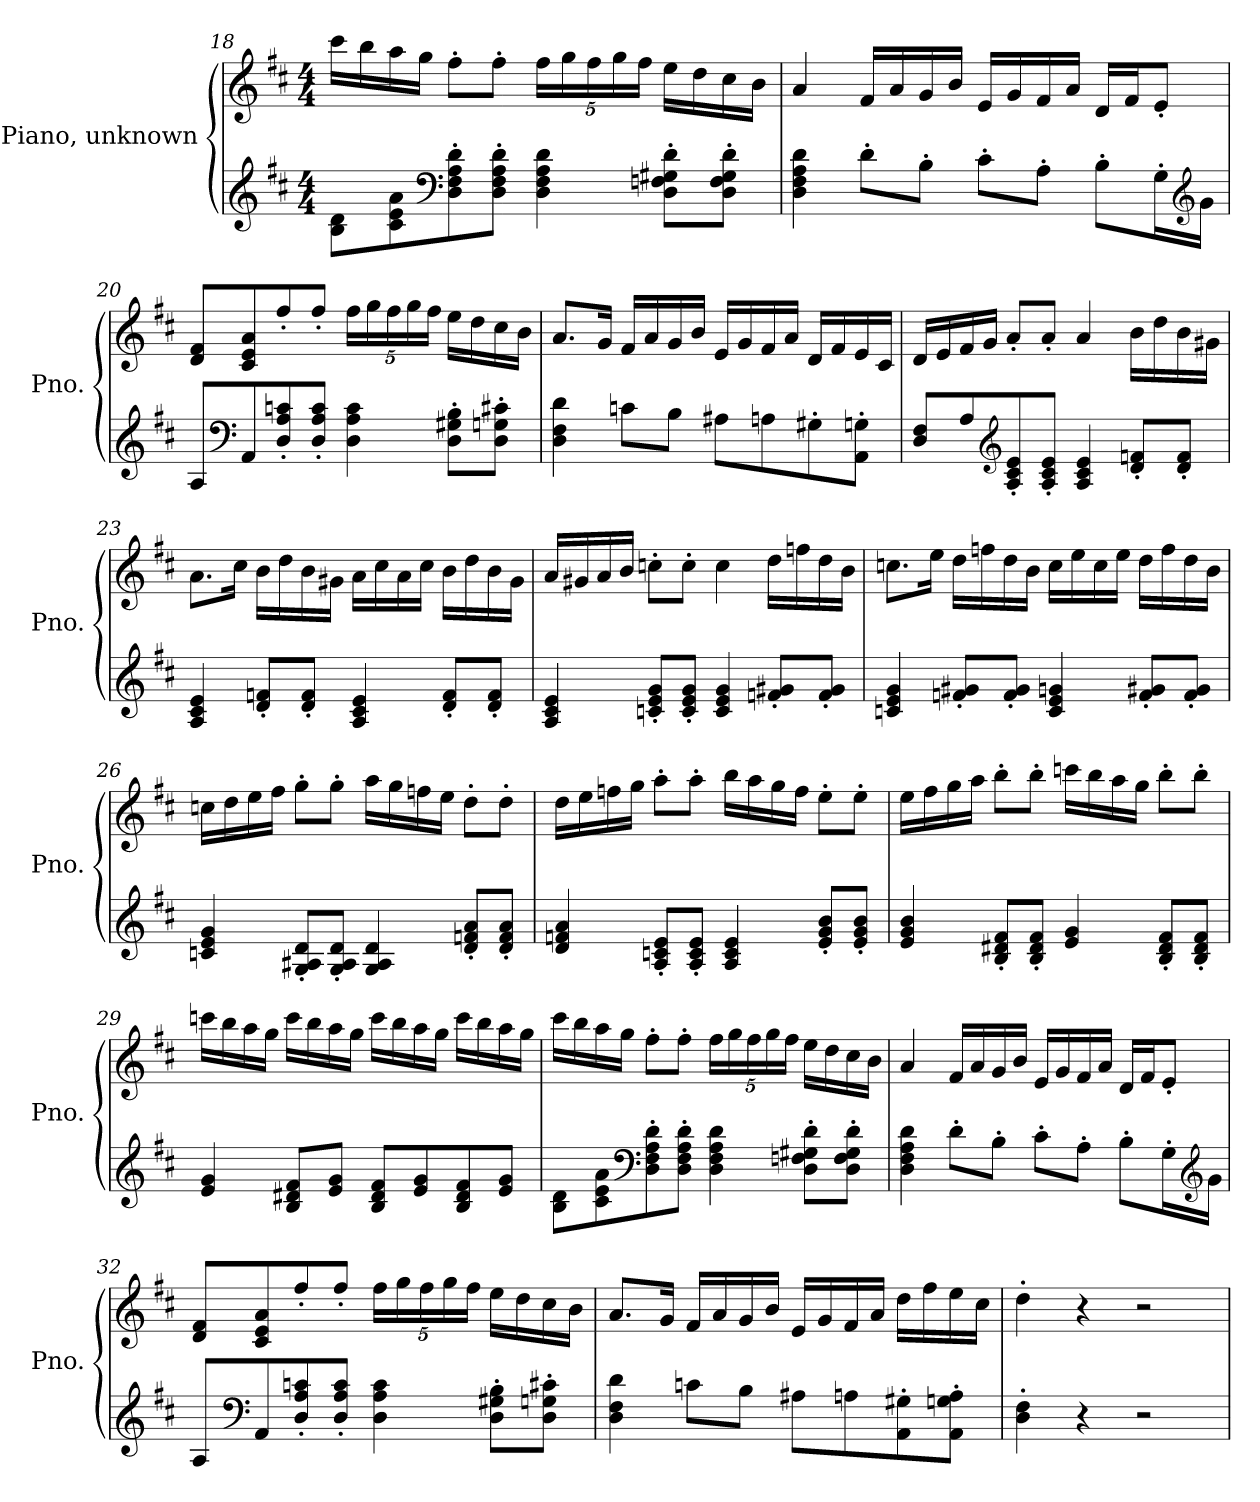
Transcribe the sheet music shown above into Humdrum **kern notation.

**kern	**kern
*part1	*part1
*staff2	*staff1
*I"Piano, unknown	*
*I'Pno.	*
*clefG2	*clefG2
*k[f#c#]	*k[f#c#]
*M4/4	*M4/4
=18	=18
8B\ 8d\L	16ccc#\LL
.	16bb\
8c#\ 8e\ 8a\	16aa\
.	16gg\JJ
*clefF4	*
8D\' 8F#\' 8A\' 8d\'	8ff#'\L
8D\' 8F#\' 8A\' 8d\'J	8ff#'\J
*	*Xbrackettup
4D\ 4F#\ 4A\ 4d\	20ff#\LL
.	20gg\
.	20ff#\
.	20gg\
.	20ff#\JJ
8D\' 8Fn\' 8G#X\' 8d\'L	16ee\LL
.	16dd\
8D\' 8F\' 8G#\' 8d\'J	16cc#\
.	16b\JJ
!!LO:LB:g=z
=19	=19
4D\ 4F#\ 4A\ 4d\	4a/
8d'\L	16f#/LL
.	16a/
8B'\J	16g/
.	16b/JJ
8c#'\L	16e/LL
.	16g/
8A'\J	16f#/
.	16a/JJ
8B'\L	16d/LL
.	16f#/J
16G'\L	8e'/J
*clefG2	*
16g\JJ	.
=20	=20
8A/L	8d/ 8f#/L
*clefF4	*
8AA/	8c#/ 8e/ 8a/
8D/' 8A/' 8cn/'	8ff#'/
8D/' 8A/' 8c/'J	8ff#'/J
4D\ 4A\ 4c\	20ff#\LL
.	20gg\
.	20ff#\
.	20gg\
.	20ff#\JJ
8D\' 8G#X\' 8B\'L	16ee\LL
.	16dd\
8D\' 8Gn\' 8c#X\'J	16cc#\
.	16b\JJ
!!LO:LB:g=z
=21	=21
4D\ 4F#\ 4d\	8.a/L
.	16g/Jk
8cn\L	16f#/LL
.	16a/
8B\J	16g/
.	16b/JJ
8A#X\L	16e/LL
.	16g/
8An\	16f#/
.	16a/JJ
8G#X'\	16d/LL
.	16f#/
8AA\' 8Gn\'J	16e/
.	16c#/JJ
=22	=22
8D/ 8F#/L	16d/LL
.	16e/
8A/	16f#/
.	16g/JJ
*clefG2	*
8A/' 8c#/' 8e/'	8a'/L
8A/' 8c#/' 8e/'J	8a'/J
4A/ 4c#/ 4e/	4a/
8d/' 8fn/'L	16b\LL
.	16dd\
8d/' 8f/'J	16b\
.	16g#X\JJ
=23	=23
4A/ 4c#/ 4e/	8.a\L
.	16cc#\Jk
8d/' 8fn/'L	16b\LL
.	16dd\
8d/' 8f/'J	16b\
.	16g#X\JJ
4A/ 4c#/ 4e/	16a\LL
.	16cc#\
.	16a\
.	16cc#\JJ
8d/' 8f/'L	16b\LL
.	16dd\
8d/' 8f/'J	16b\
.	16g#\JJ
!!LO:LB:g=z
=24	=24
4A/ 4c#/ 4e/	16a/LL
.	16g#X/
.	16a/
.	16b/JJ
8cn/' 8e/' 8g/'L	8ccn'\L
8c/' 8e/' 8g/'J	8cc'\J
4c/ 4e/ 4g/	4cc\
8fn/' 8g#X/'L	16dd\LL
.	16ffn\
8f/' 8g#/'J	16dd\
.	16b\JJ
=25	=25
4cn/ 4e/ 4g/	8.ccn\L
.	16ee\Jk
8fn/' 8g#X/'L	16dd\LL
.	16ffn\
8f/' 8g#/'J	16dd\
.	16b\JJ
4c/ 4e/ 4gn/	16cc\LL
.	16ee\
.	16cc\
.	16ee\JJ
8f/' 8g#X/'L	16dd\LL
.	16ff\
8f/' 8g#/'J	16dd\
.	16b\JJ
!!LO:LB:g=z
=26	=26
4cn/ 4e/ 4g/	16ccn\LL
.	16dd\
.	16ee\
.	16ff#\JJ
8G/' 8A#X/' 8d/'L	8gg'\L
8G/' 8A#/' 8d/'J	8gg'\J
4G/ 4A#/ 4d/	16aa\LL
.	16gg\
.	16ffn\
.	16ee\JJ
8d/' 8fn/' 8a/'L	8dd'\L
8d/' 8f/' 8a/'J	8dd'\J
=27	=27
4d/ 4fn/ 4a/	16dd\LL
.	16ee\
.	16ffn\
.	16gg\JJ
8A/' 8cn/' 8e/'L	8aa'\L
8A/' 8c/' 8e/'J	8aa'\J
4A/ 4c/ 4e/	16bb\LL
.	16aa\
.	16gg\
.	16ff\JJ
8e/' 8g/' 8b/'L	8ee'\L
8e/' 8g/' 8b/'J	8ee'\J
=28	=28
4e/ 4g/ 4b/	16ee\LL
.	16ff#\
.	16gg\
.	16aa\JJ
8B/' 8d#X/' 8f#/'L	8bb'\L
8B/' 8d#/' 8f#/'J	8bb'\J
4e/ 4g/	16cccn\LL
.	16bb\
.	16aa\
.	16gg\JJ
8B/' 8d#/' 8f#/'L	8bb'\L
8B/' 8d#/' 8f#/'J	8bb'\J
!!LO:LB:g=z
=29	=29
4e/ 4g/	16cccn\LL
.	16bb\
.	16aa\
.	16gg\JJ
8B/ 8d#X/ 8f#/L	16ccc\LL
.	16bb\
8e/ 8g/J	16aa\
.	16gg\JJ
8B/ 8d#/ 8f#/L	16ccc\LL
.	16bb\
8e/ 8g/	16aa\
.	16gg\JJ
8B/ 8d#/ 8f#/	16ccc\LL
.	16bb\
8e/ 8g/J	16aa\
.	16gg\JJ
=30	=30
8B\ 8d\L	16ccc#\LL
.	16bb\
8c#\ 8e\ 8a\	16aa\
.	16gg\JJ
*clefF4	*
8D\' 8F#\' 8A\' 8d\'	8ff#'\L
8D\' 8F#\' 8A\' 8d\'J	8ff#'\J
4D\ 4F#\ 4A\ 4d\	20ff#\LL
.	20gg\
.	20ff#\
.	20gg\
.	20ff#\JJ
8D\' 8Fn\' 8G#X\' 8d\'L	16ee\LL
.	16dd\
8D\' 8F\' 8G#\' 8d\'J	16cc#\
.	16b\JJ
!!LO:PB:g=z
=31	=31
4D\ 4F#\ 4A\ 4d\	4a/
8d'\L	16f#/LL
.	16a/
8B'\J	16g/
.	16b/JJ
8c#'\L	16e/LL
.	16g/
8A'\J	16f#/
.	16a/JJ
8B'\L	16d/LL
.	16f#/J
16G'\L	8e'/J
*clefG2	*
16g\JJ	.
=32	=32
8A/L	8d/ 8f#/L
*clefF4	*
8AA/	8c#/ 8e/ 8a/
8D/' 8A/' 8cn/'	8ff#'/
8D/' 8A/' 8c/'J	8ff#'/J
4D\ 4A\ 4c\	20ff#\LL
.	20gg\
.	20ff#\
.	20gg\
.	20ff#\JJ
8D\' 8G#X\' 8B\'L	16ee\LL
.	16dd\
8D\' 8Gn\' 8c#X\'J	16cc#\
.	16b\JJ
!!LO:LB:g=z
=33	=33
4D\ 4F#\ 4d\	8.a/L
.	16g/Jk
8cn\L	16f#/LL
.	16a/
8B\J	16g/
.	16b/JJ
8A#X\L	16e/LL
.	16g/
8An\	16f#/
.	16a/JJ
8AA\' 8G#X\'	16dd\LL
.	16ff#\
8AA\' 8Gn\' 8A\'J	16ee\
.	16cc#\JJ
=34	=34
4D\' 4F#\'	4dd'\
4r	4r
2r	2r
=	=
*-	*-
